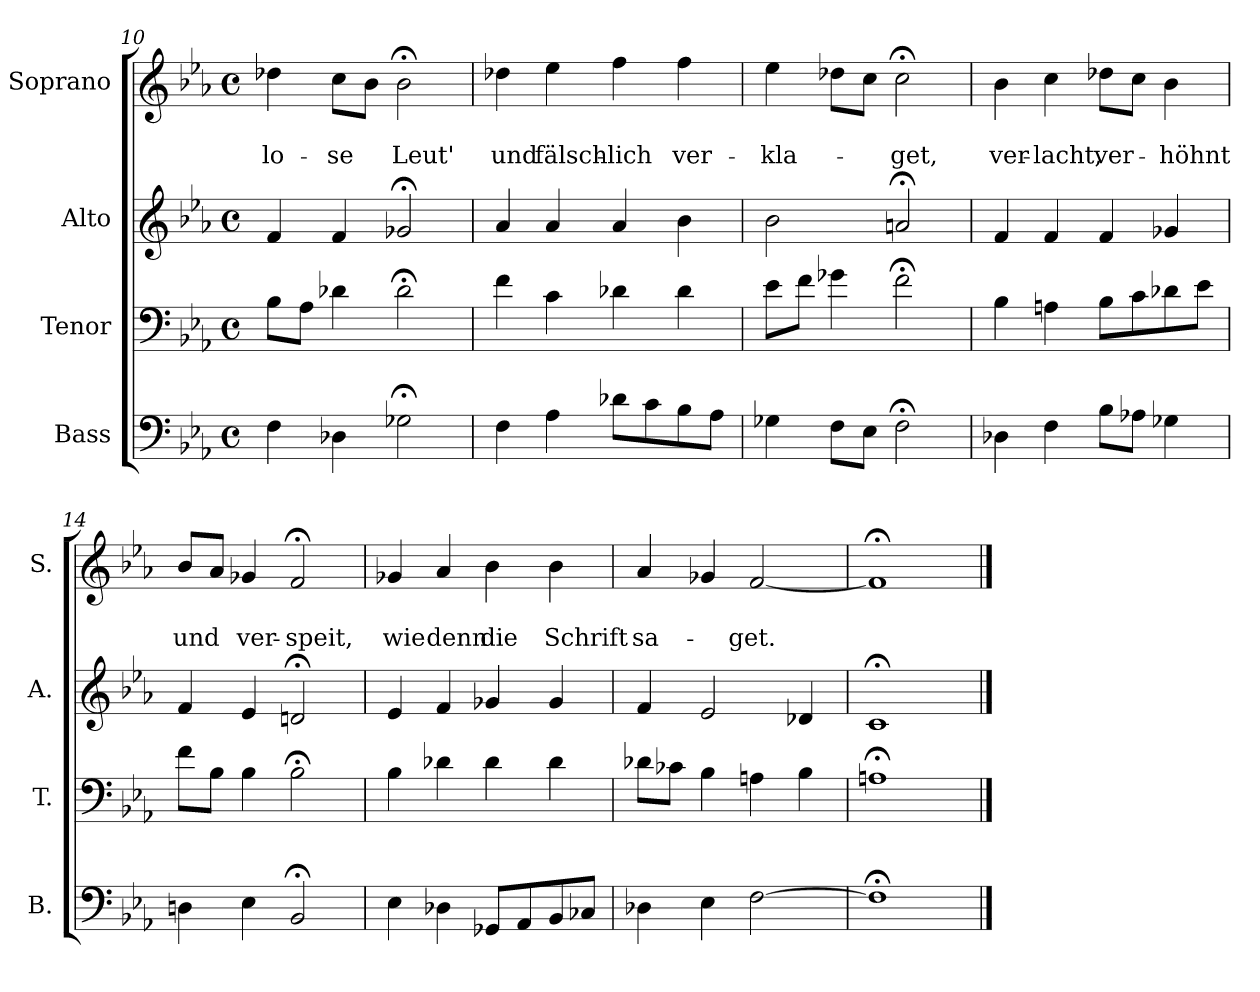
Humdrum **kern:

**kern	**kern	**kern	**kern	**text	**text
*part4	*part3	*part2	*part1	*part1	*part1
*staff4	*staff3	*staff2	*staff1	*staff1	*staff1
*I"Bass	*I"Tenor	*I"Alto	*I"Soprano	*	*
*I'B.	*I'T.	*I'A.	*I'S.	*	*
*clefF4	*clefF4	*clefG2	*clefG2	*	*
*k[b-e-a-]	*k[b-e-a-]	*k[b-e-a-]	*k[b-e-a-]	*	*
*E-:	*E-:	*E-:	*c:	*	*
*M4/4	*M4/4	*M4/4	*M4/4	*	*
*met(c)	*met(c)	*met(c)	*met(c)	*	*
=10	=10	=10	=10	=10	=10
4F\	8B-\L	4f/	4dd-X\	.	-lo-
.	8A-\J	.	.	.	.
4D-X\	4d-X\	4f/	8cc\L	.	-se
.	.	.	8b-\J	.	.
2G-X;<\	2d-;<\	2g-X;</	2b-;<\	.	Leut'
=11	=11	=11	=11	=11	=11
4F\	4f\	4a-/	4dd-X\	.	und
4A-\	4c\	4a-/	4ee-\	.	fälsch-
8d-X\L	4d-X\	4a-/	4ff\	.	-lich
8c\	.	.	.	.	.
8B-\	4d-\	4b-\	4ff\	.	ver-
8A-\J	.	.	.	.	.
!!LO:PB:g=z
=12	=12	=12	=12	=12	=12
4G-X\	8e-\L	2b-\	4ee-\	.	-kla-
.	8f\J	.	.	.	.
8F\L	4g-X\	.	8dd-X\L	.	.
8E-\J	.	.	8cc\J	.	.
2F;<\	2f;<\	2an;</	2cc;<\	.	-get,
=13	=13	=13	=13	=13	=13
4D-X\	4B-\	4f/	4b-\	.	ver-
4F\	4An\	4f/	4cc\	.	-lacht,
8B-\L	8B-\L	4f/	8dd-X\L	.	ver-
8A-X\J	8c\	.	8cc\J	.	.
4G-X\	8d-X\	4g-X/	4b-\	.	-höhnt
.	8e-\J	.	.	.	.
=14	=14	=14	=14	=14	=14
4Dn\	8f\L	4f/	8b-/L	.	und
.	8B-\J	.	8a-/J	.	.
4E-\	4B-\	4e-/	4g-X/	.	ver-
2BB-;</	2B-;<\	2dn;</	2f;</	.	-speit,
=15	=15	=15	=15	=15	=15
4E-\	4B-\	4e-/	4g-X/	.	wie
4D-X\	4d-X\	4f/	4a-/	.	denn
8GG-X/L	4d-\	4g-X/	4b-\	.	die
8AA-/	.	.	.	.	.
8BB-/	4d-\	4g-/	4b-\	.	Schrift
8C-X/J	.	.	.	.	.
=16	=16	=16	=16	=16	=16
4D-X\	8d-X\L	4f/	4a-/	.	sa-
.	8c-X\J	.	.	.	.
4E-\	4B-\	2e-/	4g-X/	.	.
[2F\	4An\	.	[2f/	.	get.
.	4B-\	4d-X/	.	.	.
=17	=17	=17	=17	=17	=17
1F;<]	1An;<	1c;<	1f;<]	.	.
==	==	==	==	==	==
*-	*-	*-	*-	*-	*-
